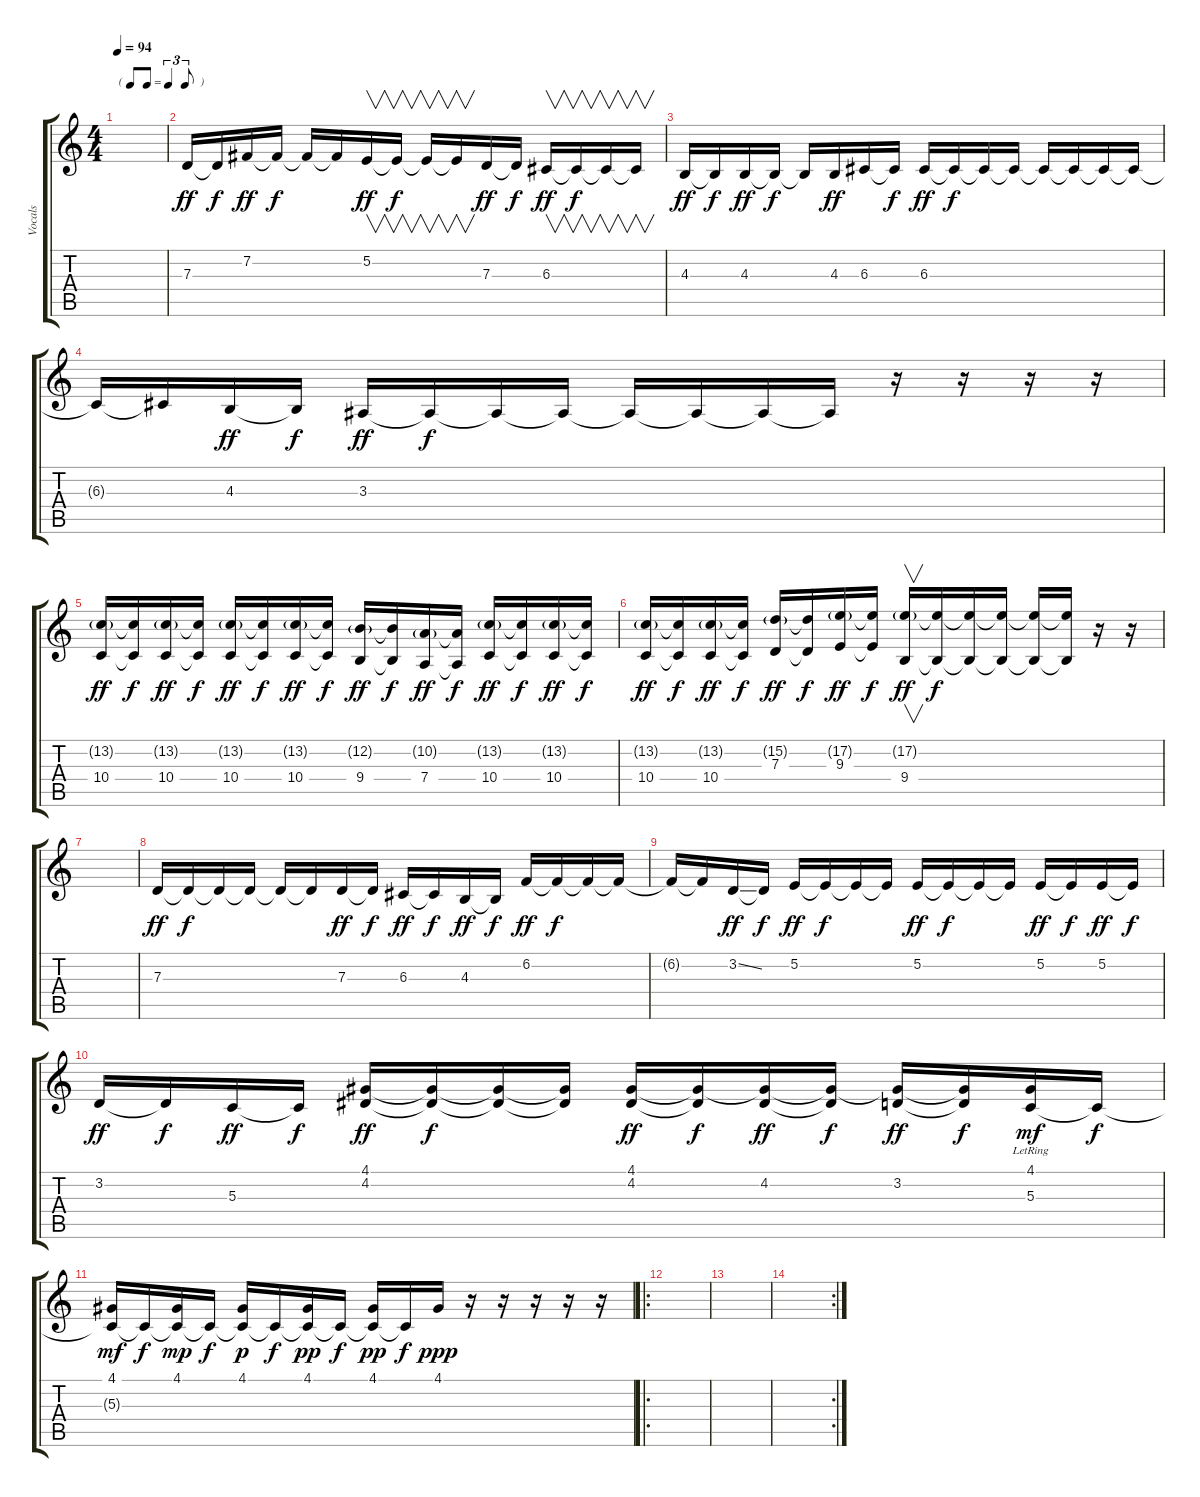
\track ("Vocals" "Vocals") {instrument voiceoohs}
\staff {score tabs}
\tuning (E4 B3 G3 D3 A2 E2) {hide}
\ts (4 4)
\tf triplet8th
\tempo 94
\clef g2
\ks c
|
7.3.16{dy ff} 7.3{t}.16{dy f} 7.2.16{dy ff} 7.2{t}.16{dy f} 7.2{t}.16 7.2{t}.16 5.2.16{v dy ff} 5.2{t}.16{v dy f} 5.2{t}.16{v} 5.2{t}.16{v} 7.3.16{dy ff} 7.3{t}.16{dy f} 6.3.16{v dy ff} 6.3{t}.16{v dy f} 6.3{t}.16{v} 6.3{t}.16{v} |
4.3.16{dy ff} 4.3{t}.16{dy f} 4.3.16{dy ff} 4.3{t}.16{dy f} 4.3{t}.16 4.3.16{dy ff} 6.3.16 6.3{t}.16{dy f} 6.3.16{dy ff} 6.3{t}.16{dy f} 6.3{t}.16 6.3{t}.16 6.3{t}.16 6.3{t}.16 6.3{t}.16 6.3{t}.16 |
6.3{t}.16 6.3{t}.16 4.3.16{dy ff} 4.3{t}.16{dy f} 3.3.16{dy ff} 3.3{t}.16{dy f} 3.3{t}.16 3.3{t}.16 3.3{t}.16 3.3{t}.16 3.3{t}.16 3.3{t}.16 r.16 r.16 r.16 r.16 |
(13.2{g} 10.4).16{dy ff} (13.2{t} 10.4{t}).16{dy f} (13.2{g} 10.4).16{dy ff} (13.2{t} 10.4{t}).16{dy f} (13.2{g} 10.4).16{dy ff} (13.2{t} 10.4{t}).16{dy f} (13.2{g} 10.4).16{dy ff} (13.2{t} 10.4{t}).16{dy f} (12.2{g} 9.4).16{dy ff} (12.2{t} 9.4{t}).16{dy f} (10.2{g} 7.4).16{dy ff} (10.2{t} 7.4{t}).16{dy f} (13.2{g} 10.4).16{dy ff} (13.2{t} 10.4{t}).16{dy f} (13.2{g} 10.4).16{dy ff} (13.2{t} 10.4{t}).16{dy f} |
(13.2{g} 10.4).16{dy ff} (13.2{t} 10.4{t}).16{dy f} (13.2{g} 10.4).16{dy ff} (13.2{t} 10.4{t}).16{dy f} (15.2{g} 7.3).16{dy ff} (15.2{t} 7.3{t}).16{dy f} (17.2{g} 9.3).16{dy ff} (17.2{t} 9.3{t}).16{dy f} (17.2{g} 9.4).16{v dy ff} (17.2{t} 9.4{t}).16{dy f} (17.2{t} 9.4{t}).16 (17.2{t} 9.4{t}).16 (17.2{t} 9.4{t}).16 (17.2{t} 9.4{t}).16 r.16 r.16 |
|
7.3.16{dy ff} 7.3{t}.16{dy f} 7.3{t}.16 7.3{t}.16 7.3{t}.16 7.3{t}.16 7.3.16{dy ff} 7.3{t}.16{dy f} 6.3.16{dy ff} 6.3{t}.16{dy f} 4.3.16{dy ff} 4.3{t}.16{dy f} 6.2.16{dy ff} 6.2{t}.16{dy f} 6.2{t}.16 6.2{t}.16 |
6.2{t}.16 6.2{t}.16 3.2{ss}.16{dy ff} 3.2{t}.16{dy f} 5.2.16{dy ff} 5.2{t}.16{dy f} 5.2{t}.16 5.2{t}.16 5.2.16{dy ff} 5.2{t}.16{dy f} 5.2{t}.16 5.2{t}.16 5.2.16{dy ff} 5.2{t}.16{dy f} 5.2.16{dy ff} 5.2{t}.16{dy f} |
3.2.16{dy ff} 3.2{t}.16{dy f} 5.3.16{dy ff} 5.3{t}.16{dy f} (4.1 4.2).16{dy ff} (4.1{t} 4.2{t}).16{dy f} (4.1{t} 4.2{t}).16 (4.1{t} 4.2{t}).16 (4.1 4.2).16{dy ff} (4.1{t} 4.2{t}).16{dy f} (4.1{t} 4.2).16{dy ff} (4.1{t} 4.2{t}).16{dy f} (4.1{t} 3.2).16{dy ff} (4.1{t} 3.2{t}).16{dy f} (4.1 5.3{lr}).16{dy mf} 5.3{t}.16{dy f} |
(4.1 5.3{t}).16{dy mf} 5.3{t}.16{dy f} (4.1 5.3{t}).16{dy mp} 5.3{t}.16{dy f} (4.1 5.3{t}).16{dy p} 5.3{t}.16{dy f} (4.1 5.3{t}).16{dy pp} 5.3{t}.16{dy f} (4.1 5.3{t}).16{dy pp} 5.3{t}.16{dy f} 4.1.16{dy ppp} r.16 r.16 r.16 r.16 r.16 |
\ro
|
|
\rc 2
